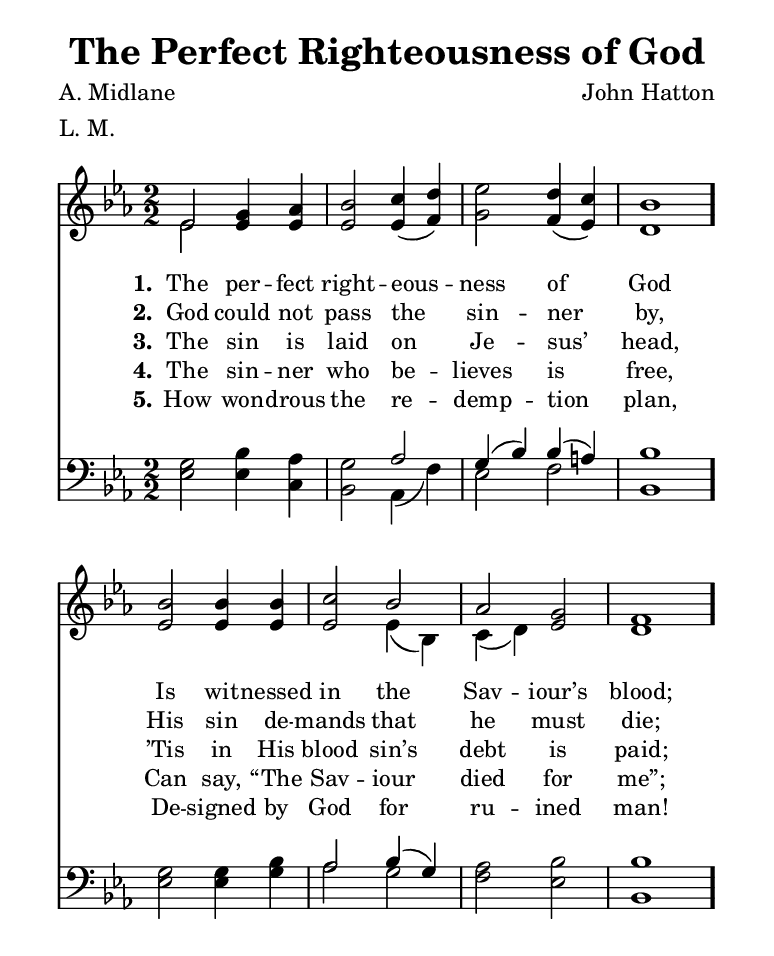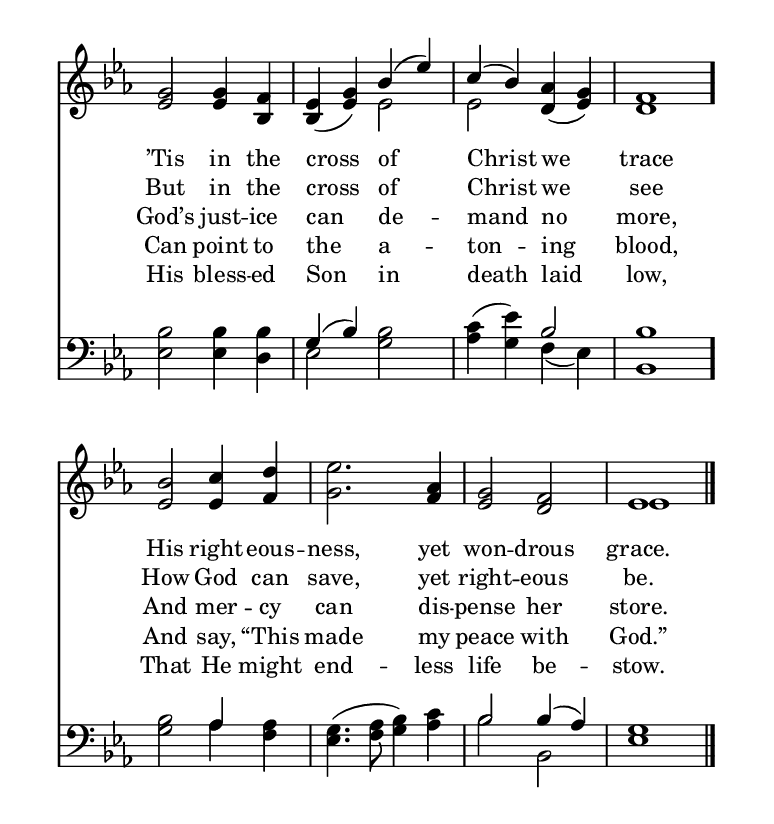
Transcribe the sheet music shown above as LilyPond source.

\include "common/global.ily"
\paper {
  \include "common/paper.ily"
  ragged-bottom = ##t
}

\header{
  %gospel
  hymnnumber = "264"
  title = "The Perfect Righteousness of God"
  tunename = "Duke Street"
  meter = "L. M."
  poet = "A. Midlane"
  composer = "John Hatton"
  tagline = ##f
}

global = {
  \include "common/overrides.ily"
  \override Staff.TimeSignature.style = #'numbered
  \time 2/2
  \override Score.MetronomeMark.transparent = ##t % hide all fermata changes too
  \tempo 4=120
  \key ees \major
  \autoBeamOff
}

notesSoprano = {
\global
\relative c' {

  ees2 g4 aes | bes2 c4( d) | ees2 d4( c) | bes1 |
  bes2 bes4 bes | c2 bes | aes g | f1 |
  g2 g4 f | ees( g) bes( ees) | c( bes) aes( g) | f1 |
  bes2 c4 d | ees2. aes,4 | g2 f | ees1 |

  \bar "|."

}
}

notesAlto = {
\global
\relative e' {

  ees2 ees4 ees | ees2 ees4( f) | g2 f4( ees) | d1 |
  ees2 ees4 ees | ees2 ees4( bes) | c( d) ees2 | d1 |
  ees2 ees4 bes | bes( ees) ees2 | ees2 d4( ees) | d1 |
  ees2 ees4 f | g2. f4 | ees2 d | ees1 |

}
}

notesTenor = {
\global
\relative a {

  g2 bes4 aes | g2 aes | g4( bes) bes( a) | bes1 |
  g2 g4 bes | aes2 bes4( g) | aes2 bes | bes1 |
  bes2 bes4 bes | g( bes) bes2 | c4( ees) bes2 | bes1 |
  bes2 aes4 aes | g4.( aes8 bes4) c | bes2 bes4( aes) | g1 |

}
}

notesBass = {
\global
\relative f {

  ees2 ees4 c | bes2 aes4( f') | ees2 f | bes,1 |
  ees2 ees4 g | aes2 g | f ees | bes1 |
  ees2 ees4 d | ees2 g | aes4( g) f( ees) | bes1 |
  g'2 aes4 f | ees4.( f8 g4) aes4 | bes2 bes, | ees1 |

}
}

wordsA = \lyricmode {
\set stanza = "1."

The per -- fect right -- eous -- ness of God \bar "."
Is wit -- nessed in the Sav -- iour’s blood; \bar "."
’Tis in the cross of Christ we trace \bar "."
His right -- eous -- ness, yet won -- drous grace. \bar "."

}

wordsB = \lyricmode {
\set stanza = "2."

God could not pass the sin -- ner by,
His sin de -- mands that he must die;
But in the cross of Christ we see
How God can save, yet right -- eous be.

}

wordsC = \lyricmode {
\set stanza = "3."

The sin is laid on Je -- sus’ head,
’Tis in His blood sin’s debt is paid;
God’s just -- ice can de -- mand no more,
And mer -- cy can dis -- pense her store.

}

wordsD = \lyricmode {
\set stanza = "4."

The sin -- ner who be -- lieves is free,
Can say, “The Sav -- iour died for me”;
Can point to the a -- ton -- ing blood,
And say, “This made my peace with God.”

}

wordsE = \lyricmode {
\set stanza = "5."

How won -- drous the re -- demp -- tion plan,
De -- signed by God for ru -- ined man!
His bless -- ed Son in death laid low,
That He might end -- less life be -- stow.

}

\score {
  \context ChoirStaff <<
    \context Staff = upper <<
      \set Staff.autoBeaming = ##f
      \set ChoirStaff.systemStartDelimiter = #'SystemStartBar
      \set ChoirStaff.printPartCombineTexts = ##f
      \partcombine #'(2 . 9) \notesSoprano \notesAlto
      \context NullVoice = sopranos { \voiceOne << \notesSoprano >> }
      \context NullVoice = altos { \voiceTwo << \notesAlto >> }
      \context Lyrics = one   \lyricsto sopranos \wordsA
      \context Lyrics = two   \lyricsto sopranos \wordsB
      \context Lyrics = three \lyricsto sopranos \wordsC
      \context Lyrics = four  \lyricsto sopranos \wordsD
      \context Lyrics = five  \lyricsto sopranos \wordsE
    >>
    \context Staff = men <<
      \set Staff.autoBeaming = ##f
      \clef bass
      \set ChoirStaff.printPartCombineTexts = ##f
      \partcombine #'(2 . 9) \notesTenor \notesBass
      \context NullVoice = tenors { \voiceOne << \notesTenor >> }
      \context NullVoice = basses { \voiceTwo << \notesBass >> }
    >>
  >>
  \layout {
    \include "common/layout.ily"
  }
  \midi{
    \include "common/midi.ily"
  }
}

\version "2.19.49"  % necessary for upgrading to future LilyPond versions.

% vi:set et ts=2 sw=2 ai nocindent syntax=lilypond:
